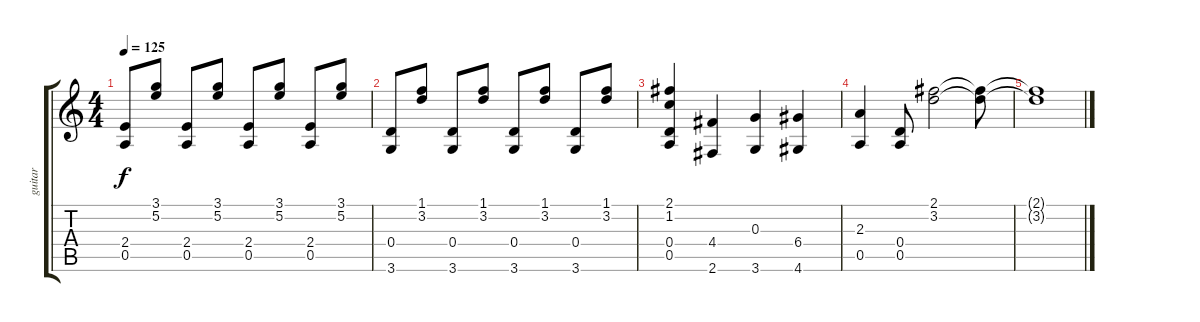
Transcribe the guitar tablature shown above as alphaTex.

\track ("guitar" "guitar") {instrument acousticguitarsteel}
\staff {score tabs}
\tuning (E4 B3 G3 D3 A2 E2) {hide}
\ts (4 4)
\tempo 125
\clef g2
\ks c
(2.4 0.5).8{dy f} (3.1 5.2).8 (2.4 0.5).8 (3.1 5.2).8 (2.4 0.5).8 (3.1 5.2).8 (2.4 0.5).8 (3.1 5.2).8 |
(0.4 3.6).8 (1.1 3.2).8 (0.4 3.6).8 (1.1 3.2).8 (0.4 3.6).8 (1.1 3.2).8 (0.4 3.6).8 (1.1 3.2).8 |
(2.1 1.2 0.4 0.5).4 (4.4 2.6).4 (0.3 3.6).4 (6.4 4.6).4 |
(2.3 0.5).4 (0.4 0.5).8 (2.1 3.2).2 (2.1{t} 3.2{t}).8 |
(2.1{t} 3.2{t}).1
